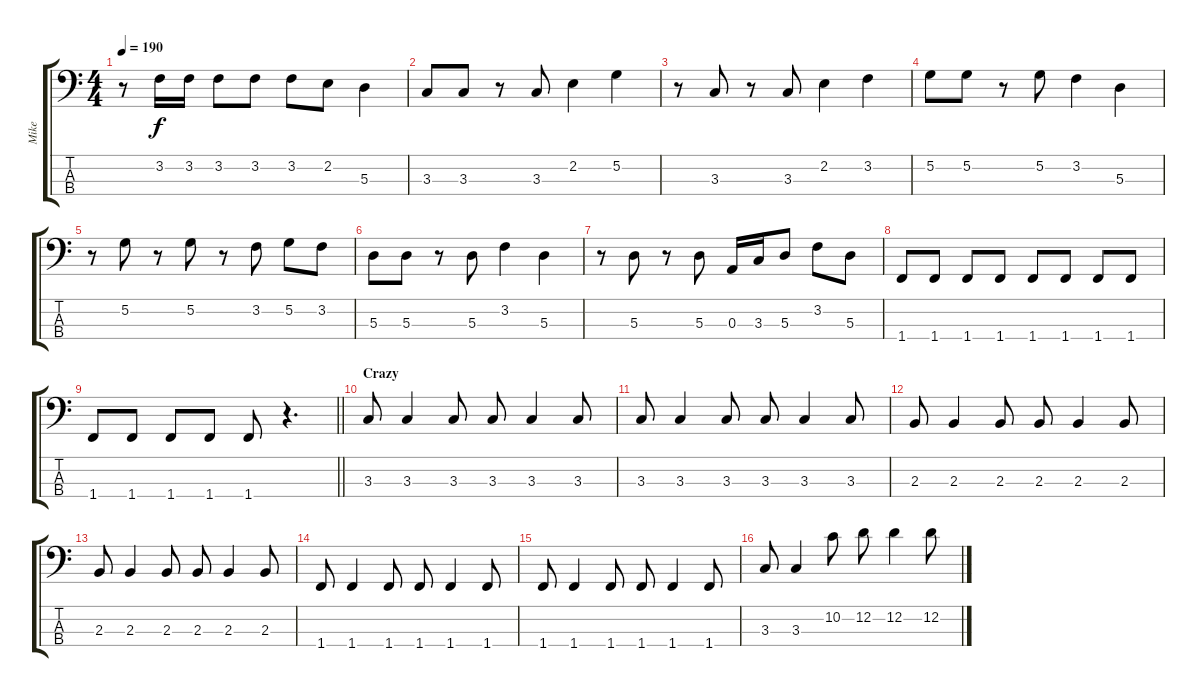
\track ("Mike" "Mike") {instrument electricbasspick}
\staff {score tabs}
\tuning (G2 D2 A1 E1) {hide}
\ts (4 4)
\tempo 190
\clef f4
\ks c
r.8{dy f} 3.2.16 3.2.16 3.2.8 3.2.8 3.2.8 2.2.8 5.3.4 |
3.3.8 3.3.8 r.8 3.3.8 2.2.4 5.2.4 |
r.8 3.3.8 r.8 3.3.8 2.2.4 3.2.4 |
5.2.8 5.2.8 r.8 5.2.8 3.2.4 5.3.4 |
r.8 5.2.8 r.8 5.2.8 r.8 3.2.8 5.2.8 3.2.8 |
5.3.8 5.3.8 r.8 5.3.8 3.2.4 5.3.4 |
r.8 5.3.8 r.8 5.3.8 0.3.16 3.3.16 5.3.8 3.2.8 5.3.8 |
1.4.8 1.4.8 1.4.8 1.4.8 1.4.8 1.4.8 1.4.8 1.4.8 |
\barLineRight lightlight
1.4.8 1.4.8 1.4.8 1.4.8 1.4.8 r.4{d} |
\section ("" "Crazy")
3.3.8 3.3.4 3.3.8 3.3.8 3.3.4 3.3.8 |
3.3.8 3.3.4 3.3.8 3.3.8 3.3.4 3.3.8 |
2.3.8 2.3.4 2.3.8 2.3.8 2.3.4 2.3.8 |
2.3.8 2.3.4 2.3.8 2.3.8 2.3.4 2.3.8 |
1.4.8 1.4.4 1.4.8 1.4.8 1.4.4 1.4.8 |
1.4.8 1.4.4 1.4.8 1.4.8 1.4.4 1.4.8 |
3.3.8 3.3.4 10.2.8 12.2.8 12.2.4 12.2.8
